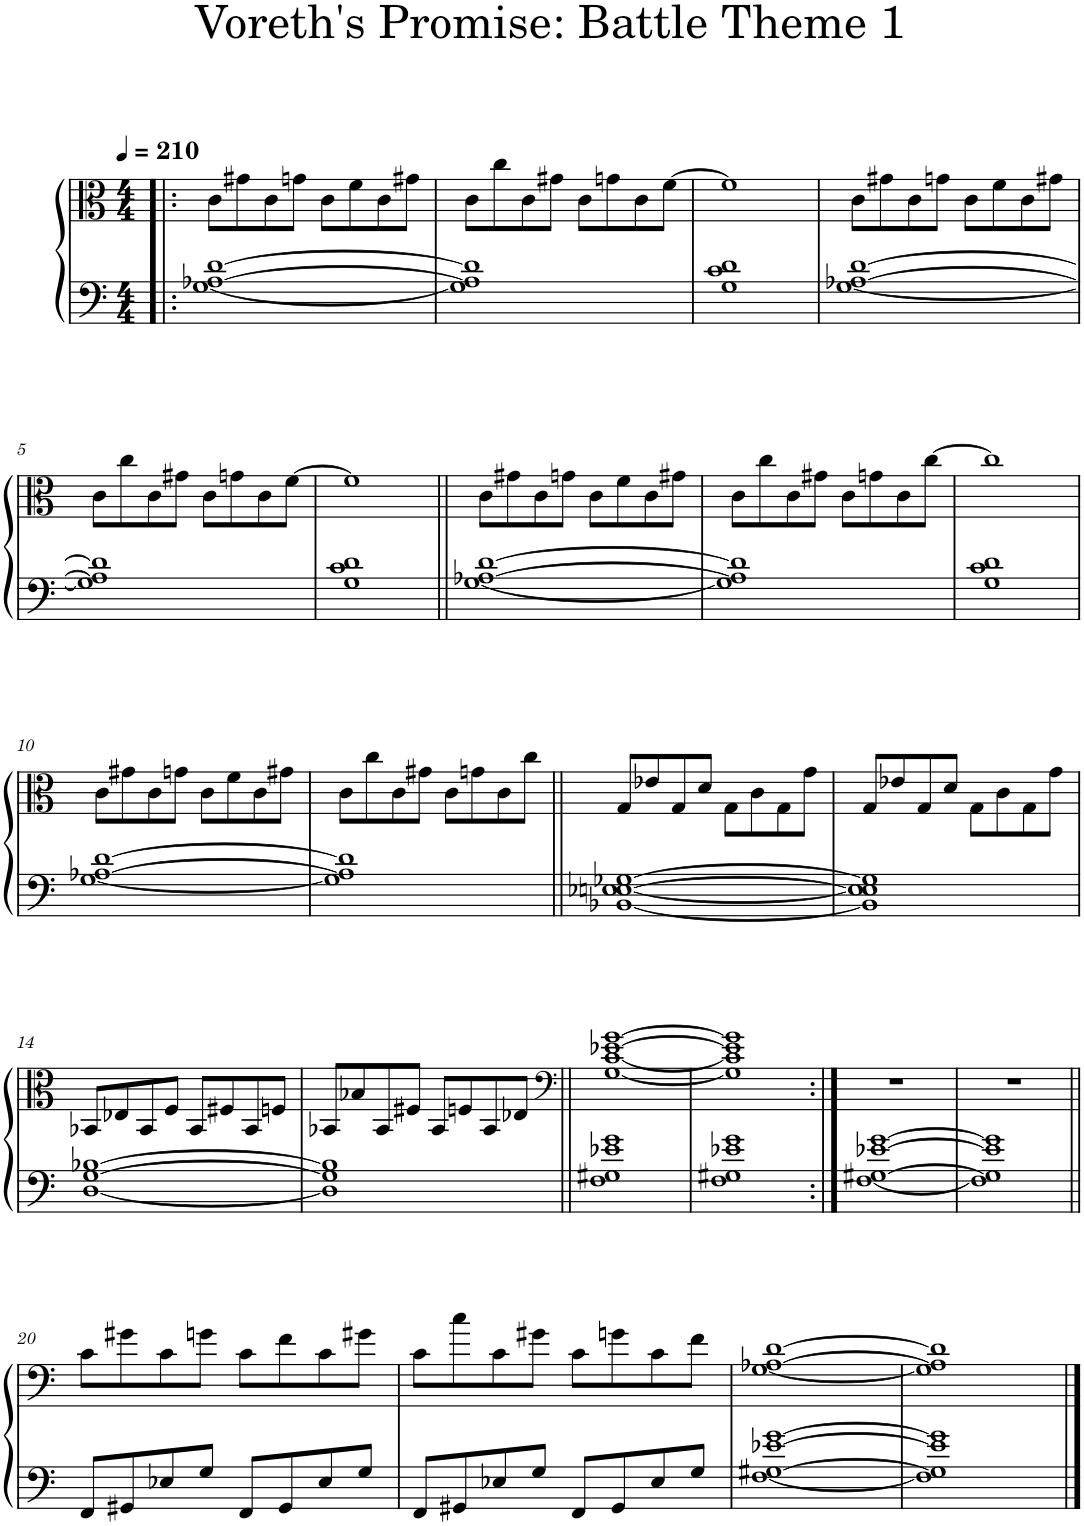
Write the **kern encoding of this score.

**kern	**kern
*part1	*part1
*staff2	*staff1
*I"Piano	*
*I'Pno.	*
*clefF4	*clefC3
*k[]	*k[]
*M4/4	*M4/4
*MM210	*MM210
=1!|:	=1!|:
[1G [1A-X [1d	8c\L
.	8g#X\
.	8c\
.	8gn\J
.	8c\L
.	8f\
.	8c\
.	8g#X\J
=2	=2
1G] 1A-] 1d]	8c\L
.	8cc\
.	8c\
.	8g#X\J
.	8c\L
.	8gn\
.	8c\
.	[8f\J
=3	=3
1G 1c 1d	1f]
=4	=4
[1G [1A-X [1d	8c\L
.	8g#X\
.	8c\
.	8gn\J
.	8c\L
.	8f\
.	8c\
.	8g#X\J
!!LO:LB:g=z
=5	=5
1G] 1A-] 1d]	8c\L
.	8cc\
.	8c\
.	8g#X\J
.	8c\L
.	8gn\
.	8c\
.	[8f\J
=6	=6
1G 1c 1d	1f]
=7||	=7||
[1G [1A-X [1d	8c\L
.	8g#X\
.	8c\
.	8gn\J
.	8c\L
.	8f\
.	8c\
.	8g#X\J
=8	=8
1G] 1A-] 1d]	8c\L
.	8cc\
.	8c\
.	8g#X\J
.	8c\L
.	8gn\
.	8c\
.	[8cc\J
=9	=9
1G 1c 1d	1cc]
!!LO:LB:g=z
=10	=10
[1G [1A-X [1d	8c\L
.	8g#X\
.	8c\
.	8gn\J
.	8c\L
.	8f\
.	8c\
.	8g#X\J
=11	=11
1G] 1A-] 1d]	8c\L
.	8cc\
.	8c\
.	8g#X\J
.	8c\L
.	8gn\
.	8c\
.	8cc\J
=12||	=12||
[1BB-X [1E-X [1En [1G-X	8G/L
.	8e-X/
.	8G/
.	8d/J
.	8G\L
.	8c\
.	8G\
.	8g\J
=13	=13
1BB-] 1E-] 1E] 1G-]	8G/L
.	8e-X/
.	8G/
.	8d/J
.	8G\L
.	8c\
.	8G\
.	8g\J
!!LO:LB:g=z
=14	=14
[1D [1G [1B-X	8BB-X/L
.	8E-X/
.	8BB-/
.	8F/J
.	8BB-/L
.	8F#X/
.	8BB-/
.	8Fn/J
=15	=15
1D] 1G] 1B-]	8BB-X/L
.	8B-X/
.	8BB-/
.	8F#X/J
.	8BB-/L
.	8Fn/
.	8BB-/
.	8E-X/J
=16||	=16||
*	*clefF4
1F 1G#X 1e-X 1g	[1G [1c [1e-X [1g
=17	=17
1F 1G#X 1e-X 1g	1G] 1c] 1e-] 1g]
=18:|!	=18:|!
[1F [1G#X [1e-X [1g	1r
=19	=19
1F] 1G#] 1e-] 1g]	1r
!!LO:LB:g=z
=20||	=20||
8FF/L	8c\L
8GG#X/	8g#X\
8E-X/	8c\
8G/J	8gn\J
8FF/L	8c\L
8GG#/	8f\
8E-/	8c\
8G/J	8g#X\J
=21	=21
8FF/L	8c\L
8GG#X/	8cc\
8E-X/	8c\
8G/J	8g#X\J
8FF/L	8c\L
8GG#/	8gn\
8E-/	8c\
8G/J	8f\J
=22	=22
[1F [1G#X [1e-X [1g	[1G [1A-X [1d
=23	=23
1F] 1G#] 1e-] 1g]	1G] 1A-] 1d]
==	==
*-	*-
